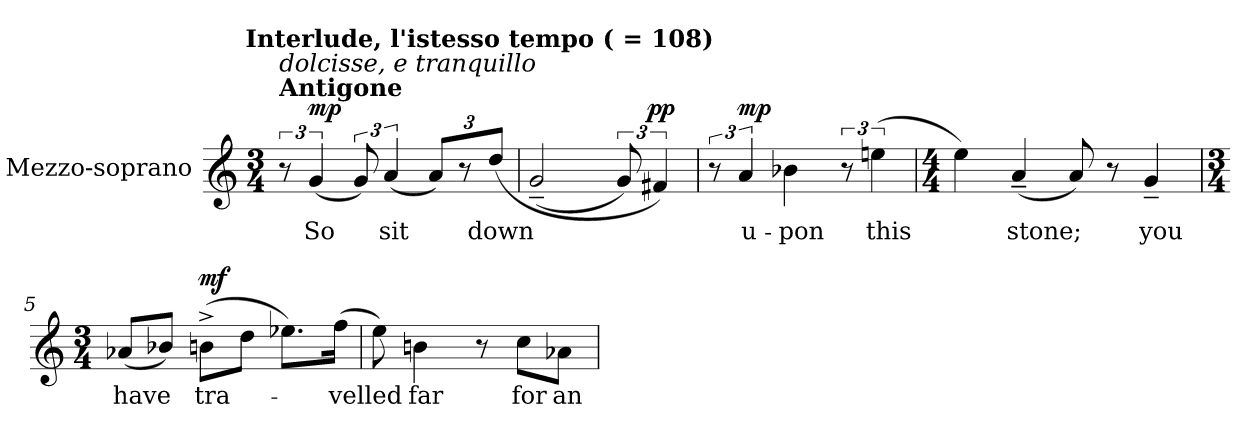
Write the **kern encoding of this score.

**kern	**text	**dynam
*part1	*part1	*part1
*staff1	*staff1	*staff1
*I"Mezzo-soprano	*	*
*I'Mzs.	*	*
*clefG2	*	*
*k[]	*	*
!!LO:TX:omd:t=Interlude, l'istesso tempo ( = 108)
*M3/4	*	*
*MM108	*	*
=1	=1	=1
!LO:TX:a:B:t=Antigone	!	!
!LO:TX:a:i:t=dolcisse, e tranquillo	!	!
12r	.	.
!	!	!LO:DY:a
(6g/	So	mp
12g/)	.	.
(6a/	sit	.
*Xbrackettup	*	*
12a/L)	.	.
12r	.	.
(>12dd/J	down	.
=2	=2	=2
(>2g~/	.	.
*brackettup	*	*
12g/)	.	.
!	!	!LO:DY:a
6f#X/)	.	pp
=3	=3	=3
12r	.	.
!	!	!LO:DY:a
6a/	u-	mp
4b-X\	-pon	.
12r	.	.
(6een\	this	.
=4	=4	=4
*M4/4	*	*
4ee\)	.	.
(4a~/	stone;	.
8a/)	.	.
8r	.	.
4g~/	you	.
!!LO:LB:g=z
=5	=5	=5
*M3/4	*	*
(8a-X/L	have	.
8b-X/J)	.	.
!	!	!LO:DY:a
(8bn^\L	tra-	mf
8dd\J	.	.
8.ee-X\L)	.	.
(16ff\Jk	-velled	.
=6	=6	=6
8ee\)	.	.
4bn\	far	.
8r	.	.
8cc\L	for	.
8a-X\J	an	.
=	=	=
*-	*-	*-
